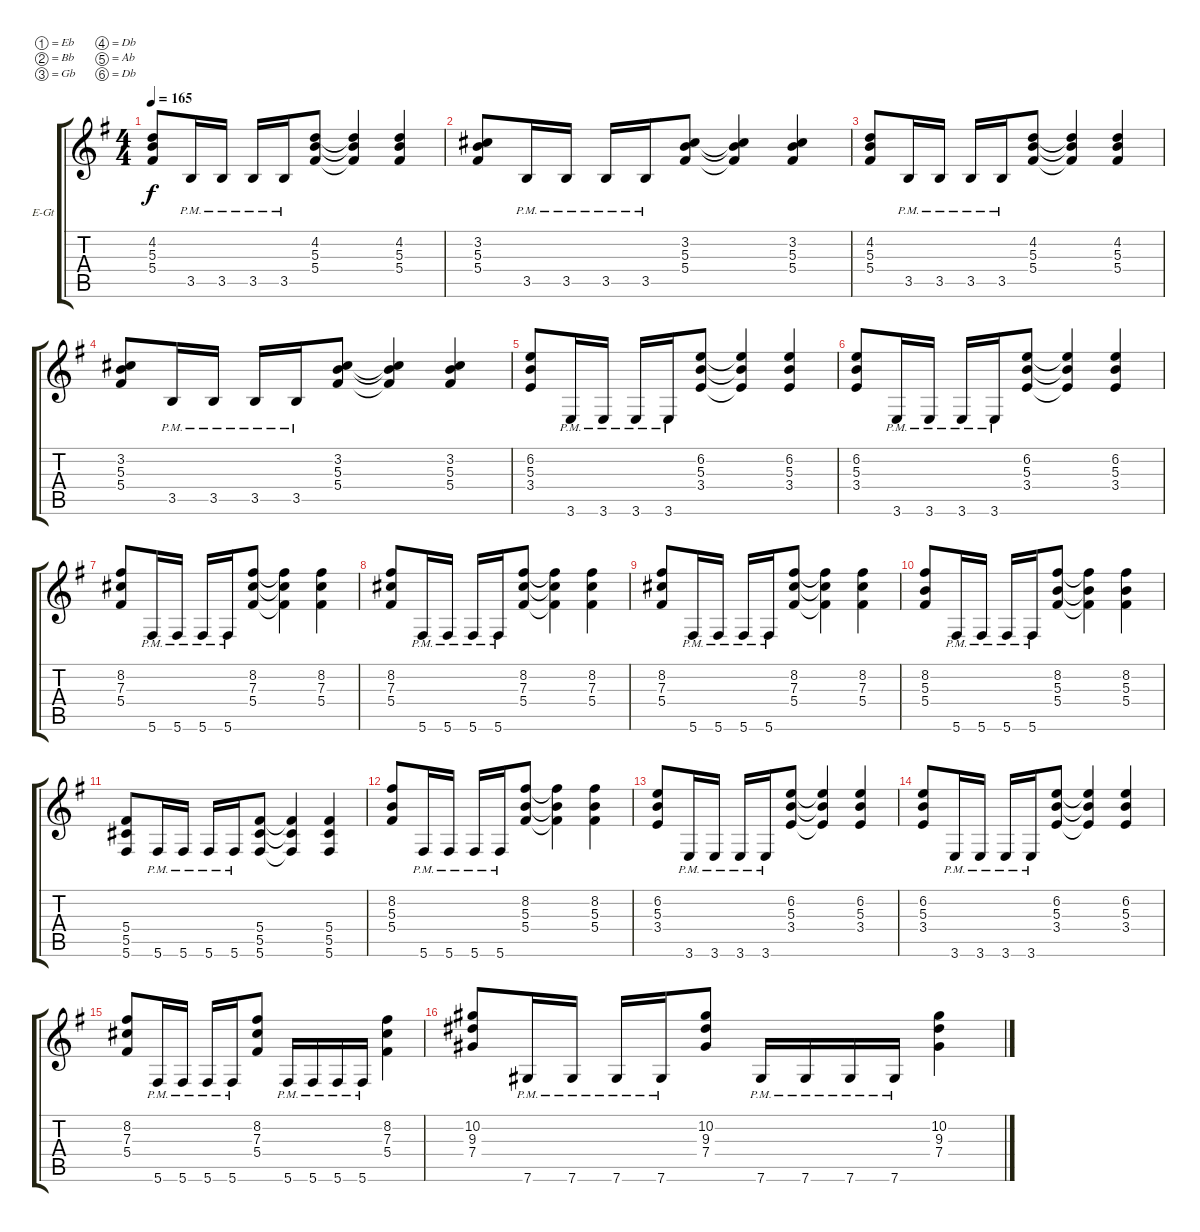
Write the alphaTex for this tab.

\bracketExtendMode groupsimilarinstruments
\firstSystemTrackNameOrientation horizontal
\otherSystemsTrackNameOrientation horizontal
\track ("Андрей Голованов" "E-Gt") {instrument distortionguitar}
\staff {score tabs}
\tuning (Eb4 Bb3 Gb3 Db3 Ab2 Db2)
\ts (4 4)
\tempo 165
\clef g2
\ks eminor
(4.2 5.3 5.4).8{dy f} 3.5{pm}.16 3.5{pm}.16 3.5{pm}.16 3.5{pm}.16 (4.2 5.3 5.4).8 (4.2{t} 5.3{t} 5.4{t}).4 (4.2 5.3 5.4).4 |
(3.2 5.3 5.4).8 3.5{pm}.16 3.5{pm}.16 3.5{pm}.16 3.5{pm}.16 (3.2 5.3 5.4).8 (3.2{t} 5.3{t} 5.4{t}).4 (3.2 5.3 5.4).4 |
(4.2 5.3 5.4).8 3.5{pm}.16 3.5{pm}.16 3.5{pm}.16 3.5{pm}.16 (4.2 5.3 5.4).8 (4.2{t} 5.3{t} 5.4{t}).4 (4.2 5.3 5.4).4 |
(3.2 5.3 5.4).8 3.5{pm}.16 3.5{pm}.16 3.5{pm}.16 3.5{pm}.16 (3.2 5.3 5.4).8 (3.2{t} 5.3{t} 5.4{t}).4 (3.2 5.3 5.4).4 |
(6.2 5.3 3.4).8 3.6{pm}.16 3.6{pm}.16 3.6{pm}.16 3.6{pm}.16 (6.2 5.3 3.4).8 (6.2{t} 5.3{t} 3.4{t}).4 (6.2 5.3 3.4).4 |
(6.2 5.3 3.4).8 3.6{pm}.16 3.6{pm}.16 3.6{pm}.16 3.6{pm}.16 (6.2 5.3 3.4).8 (6.2{t} 5.3{t} 3.4{t}).4 (6.2 5.3 3.4).4 |
(8.2 7.3 5.4).8 5.6{pm}.16 5.6{pm}.16 5.6{pm}.16 5.6{pm}.16 (8.2 7.3 5.4).8 (8.2{t} 7.3{t} 5.4{t}).4 (8.2 7.3 5.4).4 |
(8.2 7.3 5.4).8 5.6{pm}.16 5.6{pm}.16 5.6{pm}.16 5.6{pm}.16 (8.2 7.3 5.4).8 (8.2{t} 7.3{t} 5.4{t}).4 (8.2 7.3 5.4).4 |
(8.2 7.3 5.4).8 5.6{pm}.16 5.6{pm}.16 5.6{pm}.16 5.6{pm}.16 (8.2 7.3 5.4).8 (8.2{t} 7.3{t} 5.4{t}).4 (8.2 7.3 5.4).4 |
(8.2 5.3 5.4).8 5.6{pm}.16 5.6{pm}.16 5.6{pm}.16 5.6{pm}.16 (8.2 5.3 5.4).8 (8.2{t} 5.3{t} 5.4{t}).4 (8.2 5.3 5.4).4 |
(5.4 5.5 5.6).8 5.6{pm}.16 5.6{pm}.16 5.6{pm}.16 5.6{pm}.16 (5.4 5.5 5.6).8 (5.4{t} 5.5{t} 5.6{t}).4 (5.4 5.5 5.6).4 |
(8.2 5.3 5.4).8 5.6{pm}.16 5.6{pm}.16 5.6{pm}.16 5.6{pm}.16 (8.2 5.3 5.4).8 (8.2{t} 5.3{t} 5.4{t}).4 (8.2 5.3 5.4).4 |
(6.2 5.3 3.4).8 3.6{pm}.16 3.6{pm}.16 3.6{pm}.16 3.6{pm}.16 (6.2 5.3 3.4).8 (6.2{t} 5.3{t} 3.4{t}).4 (6.2 5.3 3.4).4 |
(6.2 5.3 3.4).8 3.6{pm}.16 3.6{pm}.16 3.6{pm}.16 3.6{pm}.16 (6.2 5.3 3.4).8 (6.2{t} 5.3{t} 3.4{t}).4 (6.2 5.3 3.4).4 |
(8.2 7.3 5.4).8 5.6{pm}.16 5.6{pm}.16 5.6{pm}.16 5.6{pm}.16 (8.2 7.3 5.4).8 5.6{pm}.16 5.6{pm}.16 5.6{pm}.16 5.6{pm}.16 (8.2 7.3 5.4).4 |
(10.2 9.3 7.4).8 7.6{pm}.16 7.6{pm}.16 7.6{pm}.16 7.6{pm}.16 (10.2 9.3 7.4).8 7.6{pm}.16 7.6{pm}.16 7.6{pm}.16 7.6{pm}.16 (10.2 9.3 7.4).4
